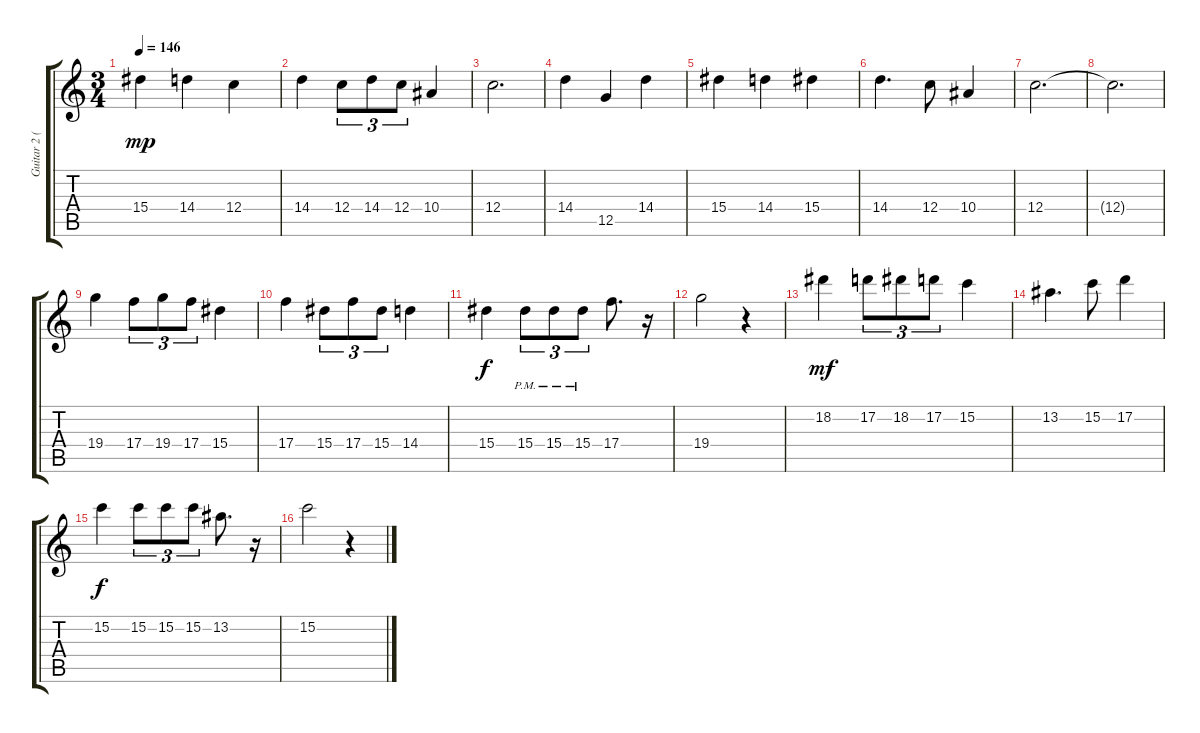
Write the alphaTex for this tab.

\track ("Guitar 2 (Jari)" "Guitar 2 (") {instrument distortionguitar}
\staff {score tabs}
\tuning (D4 A3 F3 C3 G2 C2) {hide}
\ts (3 4)
\tempo 146
\clef g2
\ks c
15.4.4{dy mp} 14.4.4 12.4.4 |
14.4.4 12.4.8{tu (3 2)} 14.4.8{tu (3 2)} 12.4.8{tu (3 2)} 10.4.4 |
12.4.2{d} |
14.4.4 12.5.4 14.4.4 |
15.4.4 14.4.4 15.4.4 |
14.4.4{d} 12.4.8 10.4.4 |
12.4.2{d} |
12.4{t}.2{d} |
19.4.4 17.4.8{tu (3 2)} 19.4.8{tu (3 2)} 17.4.8{tu (3 2)} 15.4.4 |
17.4.4 15.4.8{tu (3 2)} 17.4.8{tu (3 2)} 15.4.8{tu (3 2)} 14.4.4 |
15.4.4{dy f} 15.4{pm}.8{tu (3 2)} 15.4{pm}.8{tu (3 2)} 15.4{pm}.8{tu (3 2)} 17.4.8{d} r.16 |
19.4.2 r.4 |
18.2.4{dy mf} 17.2.8{tu (3 2)} 18.2.8{tu (3 2)} 17.2.8{tu (3 2)} 15.2.4 |
13.2.4{d} 15.2.8 17.2.4 |
15.2.4{dy f} 15.2.8{tu (3 2)} 15.2.8{tu (3 2)} 15.2.8{tu (3 2)} 13.2.8{d} r.16 |
15.2.2 r.4
